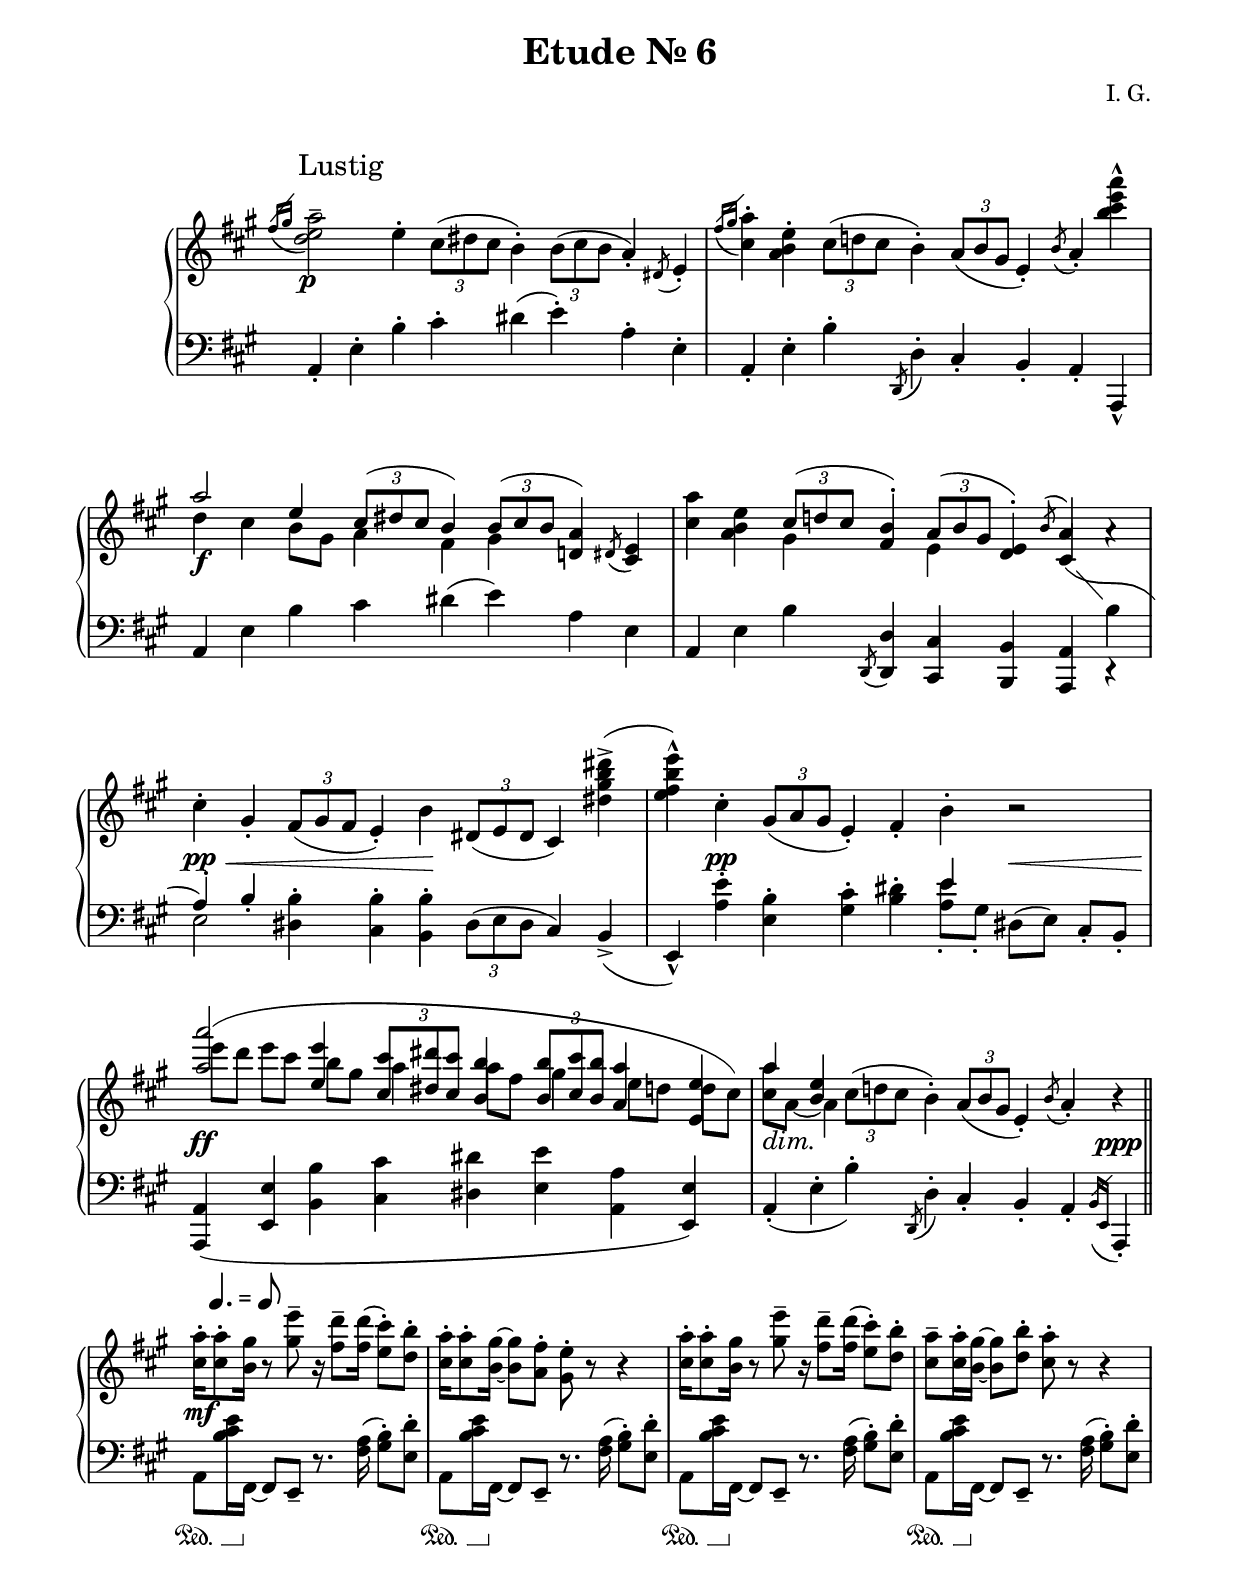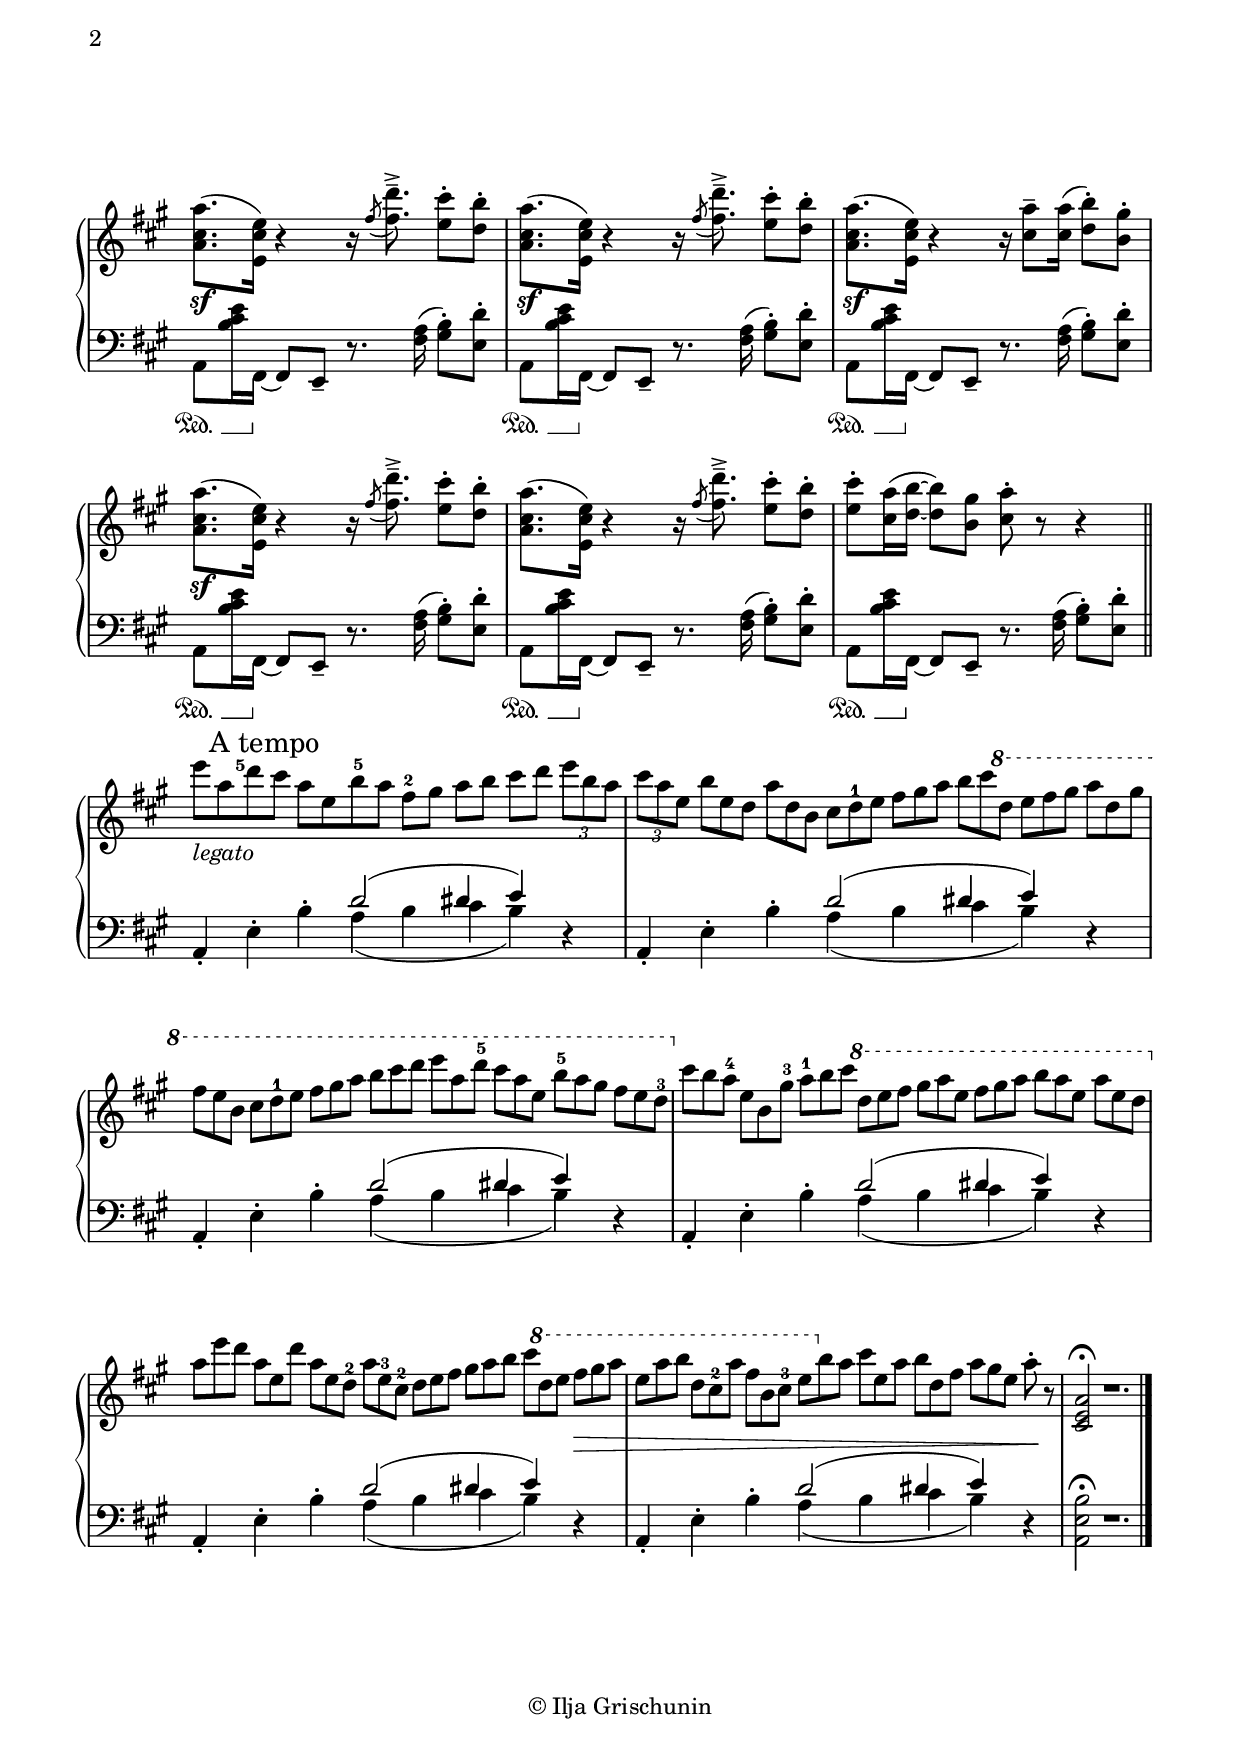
\version "2.19.15"
%\version "2.18.0"

\language "deutsch"

\header {
  title = "Etude № 6"
  composer = "I. G."
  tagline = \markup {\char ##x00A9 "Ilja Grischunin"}
}

\paper {
  #(set-paper-size "a4")
  top-system-spacing #'basic-distance = #20
  top-markup-spacing #'basic-distance = #10
  markup-system-spacing #'basic-distance = #20
  system-system-spacing #'basic-distance = #16
  last-bottom-spacing #'basic-distance = #15
  left-margin = 15
  right-margin = 15
  %two-sided = ##t
  %inner-margin = 25
  %outer-margin = 15
}

gmult = #1.5

\layout {
  \context {
    \PianoStaff
    \consists #Span_stem_engraver
  }
  \context{
    \Score
    %\override StaffGrouper.staff-staff-spacing.basic-distance = #13
    \remove "Bar_number_engraver"
  }
  \context {
    \Dynamics {
      \override VerticalAxisGroup.nonstaff-relatedstaff-spacing =
      #`((basic-distance . 0)
         (padding . 0))
    }
  }
}

\version "2.19.15"
%\version "2.18.0"

\language "deutsch"

%%%%%%%%% SCRIPTS %%%%%%%%%
makeOctaves =
#(define-music-function (parser location arg mus)
   (integer? ly:music?)
   #{<<
     \withMusicProperty #'to-relative-callback
     #(lambda (m p)
        (let ((mu (ly:music-property m 'element)))
          (ly:music-transpose mu (ly:make-pitch (- arg) 0 0))
          (ly:make-music-relative! mu p)
          (ly:music-transpose mu (ly:make-pitch arg 0 0)))
        p)
     \transpose c' $(ly:make-pitch arg 0 0) $mus
     $mus
     >>
   #})

pocoCr =
#(make-music 'CrescendoEvent
   'span-type 'text
   'span-text "poco cresc.")
pocoDim =
#(make-music 'CrescendoEvent
   'span-type 'text
   'span-text "poco dimin.")

slash =
#(define-music-function (parser location ang stem-fraction protrusion)
   (number? number? number?)
   (remove-grace-property 'Voice 'Stem 'direction) ; necessary?
   #{
     \once \override Stem #'stencil =
     #(lambda (grob)
        (let* ((X-parent (ly:grob-parent grob X))
               (is-rest? (ly:grob? (ly:grob-object X-parent 'rest))))
          (if is-rest?
              empty-stencil
              (let* ((ang (degrees->radians ang))
                     ; We need the beam and its slope so that slash will
                     ; extend uniformly past the stem and the beam
                     (beam (ly:grob-object grob 'beam))
                     (beam-X-pos (ly:grob-property beam 'X-positions))
                     (beam-Y-pos (ly:grob-property beam 'positions))
                     (beam-slope (/ (- (cdr beam-Y-pos) (car beam-Y-pos))
                                   (- (cdr beam-X-pos) (car beam-X-pos))))
                     (beam-angle (atan beam-slope))
                     (stem-Y-ext (ly:grob-extent grob grob Y))
                     ; Stem.length is expressed in half staff-spaces
                     (stem-length (/ (ly:grob-property grob 'length) 2.0))
                     (dir (ly:grob-property grob 'direction))
                     ; if stem points up. car represents segment of stem
                     ; closest to notehead; if down, cdr does
                     (stem-ref (if (= dir 1) (car stem-Y-ext) (cdr stem-Y-ext)))
                     (stem-segment (* stem-length stem-fraction))
                     ; Where does slash cross the stem?
                     (slash-stem-Y (+ stem-ref (* dir stem-segment)))
                     ; These are values for the portion of the slash that
                     ; intersects the beamed group.
                     (dx (/ (- stem-length stem-segment)
                           (- (tan ang) (* dir beam-slope))))
                     (dy (* (tan ang) dx))
                     ; Now, we add in the wings
                     (protrusion-dx (* (cos ang) protrusion))
                     (protrusion-dy (* (sin ang) protrusion))
                     (x1 (- protrusion-dx))
                     (y1 (- slash-stem-Y (* dir protrusion-dy)))
                     (x2 (+ dx protrusion-dx))
                     (y2 (+ slash-stem-Y
                           (* dir (+ dy protrusion-dy))))
                     (th (ly:staff-symbol-line-thickness grob))
                     (stil (ly:stem::print grob)))

                (ly:stencil-add
                 stil
                 (make-line-stencil th x1 y1 x2 y2))))))
   #})

slashI = {
  \slash 50 0.6 1.0
}

slashII = {
  \slash 45 0.5 0.8
}

%%%%%%%%%%%%%%%%%%%%%%%%%%%%%%%%%%%%%%%%%%%%%%%%%%%%
globalSechs = {
  \override Staff.TimeSignature #'stencil = ##f
  \key a \major
  \time 8/4
}
%%%%%%%%%%% RH %%%%%%%%%%%%
rechtsSechs = \relative {
  \override Staff.TimeSignature #'stencil = ##f
  \key a \major
  \time 8/4
  \clef treble
  \override Score.RehearsalMark.extra-offset = #'(4 . 2)
  \mark "Lustig"
  %\override Score.SpacingSpanner.strict-note-spacing = ##t
  %\set Score.proportionalNotationDuration = #(ly:make-moment 1/8)
  %\set Staff.printKeyCancellation = ##f
  \acciaccatura {\slashI fis''16 gis} <d e a>2-- e4-.
  \times 2/3 {cis8( dis cis} h4-.)
  \times 2/3 {h8( cis h} a4-.)
  \acciaccatura dis,8 e4-.
  \acciaccatura {\slashII fis'16 gis} <cis, a'>4-.
  <a h e>-. \times 2/3 {cis8( d! cis} h4-.)
  \times 2/3 {a8( h gis} e4-.)\acciaccatura h'8 a4-.
  <h' cis e a>-^
  <<
    {
      a2 e4 \times 2/3 {cis8( dis cis} h4)
      \times 2/3 {h8( cis h} <d,! a'>4)
    }
    \\
    {
      d' cis h8 gis a4 fis gis s
    }
  >>
  \acciaccatura dis8 <cis e>4
  <cis' a'><a h e>
  <<
    {
      \times 2/3 {cis8( d! cis} <fis, h>4-.)
      \times 2/3 {a8( h gis} <d e>4-.)
      \acciaccatura h'8 a4 a\rest
      \stemDown
      cis-.
      \stemUp
      gis_.
    }
    \\
    {
      gis s e s
      \stemUp
      \shape #'(
                 ((-1 . -2) (-.5 . -5) (-1.5 . 1) (.5 . 0))
                 ((0 . 0) (0 . -1) (0 . -2) (-.5 . -2.5))
                 ) Slur
      cis4^(
      \once\showStaffSwitch
      \change Staff = LH
      \stemDown
      h
      \stemUp
      a^.) h-.
      \change Staff = RH
    }
  >>
  \times 2/3 {fis'8( gis fis} e4-.) h'
  \times 2/3 {dis,8( e dis} cis4)<dis' gis h dis>->(
  <e fis h e>-^) cis-.\times 2/3 {gis8( a gis}
  e4-.) fis-. h-. r2
  <<
    {
      \makeOctaves #1 {
        a'2 e4 \times 2/3 {cis8 dis cis} h4
        \times 2/3 {h8 cis h} a4 e
      }
    }
    \\
    {
      \shape #'((-.5 . 1) (1 . 4) (0 . 5) (0 . 1)) Slur
      \override NoteColumn.force-hshift = #1.3
      e''8^( d e cis h gis a4
      \override NoteColumn.force-hshift = #1.5
      a8 fis
      \override NoteColumn.force-hshift = #1.3
      gis4 e8 d
      \override NoteColumn.force-hshift = #1.5
      d cis)
    }
  >>
  <<
    {
      a'4 <h, e>
    }
    \\
    {
      \revert NoteColumn.force-hshift
      <cis a'>8 a~ a4
    }
  >>
  \times 2/3 {cis8( d! cis} h4-.)
  \times 2/3 {a8( h gis} e4-.)\acciaccatura h'8 a4-. r
  \bar "||"
  \time 4/4
  \override Score.RehearsalMark.extra-offset = #'(4 . 1)
  \mark \markup {
    \fontsize #-1
    \concat {
      \smaller \note #"4." #1
      \smaller " = "
      \smaller \note #"8" #1
    }
  }
  <cis a'>16-. q8-. <h gis'>16 r8 <gis' e'>--
  r16 <fis d'>8-- q16( <e cis'>8-.) <d h'>-.
  <cis a'>16-. q8-. <h gis'>16~ q8 <a fis'>-. <gis e'>-. r r4
  <cis a'>16-. q8-. <h gis'>16 r8 <gis' e'>--
  r16 <fis d'>8-- q16( <e cis'>8-.) <d h'>-.
  <cis a'>-- q16-. <h gis'>16~ q8 <d h'>-. <cis a'>-. r r4
  <a cis a'>8.( <e cis' e>16) r4 r16
  \acciaccatura fis'8 <fis d'>8.---><e cis'>8-. <d h'>-.
  <a cis a'>8.( <e cis' e>16) r4 r16
  \acciaccatura fis'8 <fis d'>8.---><e cis'>8-. <d h'>-.
  <a cis a'>8.( <e cis' e>16) r4 r16
  <cis' a'>8-- q16( <d h'>8)-. <h gis'>-.
  <a cis a'>8.( <e cis' e>16) r4 r16
  \acciaccatura fis'8 <fis d'>8.---><e cis'>8-. <d h'>-.
  <a cis a'>8.( <e cis' e>16) r4 r16
  \acciaccatura fis'8 <fis d'>8.---><e cis'>8-. <d h'>-.
  <e cis'>8-. <cis a'>16( <d h'>~ q8)<h gis'><cis a'>-. r r4
  \break
  \bar "||"
  \time 8/4
  \override Score.RehearsalMark.extra-offset = #'(4 . -0.2)
  \mark "A tempo"
  \override Fingering.staff-padding = #'()
  e'8[-\markup {\italic legato} a,
  d
  -\tweak X-offset #-1
  -\tweak Y-offset #4.5 
  -5 
  cis] a[ e h'-5 a]
  fis-2 gis a h cis d
  \tuplet 3/2 4 {
    e8 h a cis a e
    \override TupletNumber #'transparent = ##t
    h' e, d a' d, h cis d-1 e fis gis a
    h cis
    \ottava #1
    \set Staff.ottavation = #"8"
    d e fis gis a d, gis fis e h cis d-1 e fis gis a h cis d
    e a, d-5 cis a e h'-5 a gis fis e d-3
    \ottava #0
    cis h a-4 e h gis'-3 a-1 h cis
    \ottava #1
    \set Staff.ottavation = #"8"
    d e fis gis a e fis gis a h a e a e d
    \ottava #0
    a e' d a e d' a e d-2 a' e-3 cis-2 d e fis gis a h cis
    \ottava #1
    \set Staff.ottavation = #"8"
    d e fis gis a e a h d, cis-2 a' fis h, cis-3 e
    \ottava #0
    h a cis e, a h d, fis a gis e
  }
  a8-. r <cis,, e a>2\fermata r1.
  \bar "|."
}
%%%%%%%%%%% LH %%%%%%%%%%%%
linksSechs = \relative {
  \override Staff.TimeSignature #'stencil = ##f
  \key a \major
  \time 8/4
  \clef bass
  %\set Staff.printKeyCancellation = ##f
  \grace {s8}
  a,4-. e'-. h'-. cis-. dis( e)-. a,-. e-.
  a,-. e'-. h'-.
  \acciaccatura d,,8 d'4-. cis-. h-. a-. a,-^
  a'4 e' h' cis dis( e) a, e a, e' h'
  \acciaccatura d,,8 \makeOctaves #1 {d4 cis h a} r
  e''2 <dis h'>4-. <cis h'>-. <h h'>-.
  \times 2/3 {dis8( e dis} cis4) h->(
  e,-^)<a' e'>-.<e h'>-.<gis cis>-.<h dis>-.
  <<
    {
      e
    }
    \\
    {
      <a, e'>8-. gis-.
    }
  >>
  dis( e) cis-. h-.
  \makeOctaves #-1 {a4_( e' h' cis dis e a, e)}
  a,_(-. e'-. h')-. \acciaccatura d,,8 d'4-. cis-. h-. a-.
  \acciaccatura {\slashII h16 e,} a,4-.
  \bar "||"
  \time 4/4
  \set Staff.pedalSustainStyle = #'mixed
  \repeat unfold 10 {
    a'8\sustainOn <h' cis e>16 fis,~\sustainOff fis8 e--
    r8. <fis' a>16( <gis h>8-.) <e d'>-.
  }
  \bar "||"
  \repeat unfold 6 {
    a,4-. e'-. h'-.
    <<
      {
        d2( dis4 e)
      }
      \\
      {
        a,4( h cis h)
      }
    >>
    r
  }
  <a, e' h'>2\fermata r1.
  \bar "|."
}
%%%%%%%%%%%%D%%%%%%%%%%%%
dynamicSechs = {
  \override DynamicTextSpanner.style = #'none
  \override Hairpin.to-barline = ##f
  \override Hairpin.extra-offset = #'(0 . -0.5)
  s1*4\p s\f s1\pp\< s\! s4 s1\pp s4 s2\< s1*2\ff
  s1\dim s2. s4\ppp s1*4\mf s1\sf s1\sf s1\sf s1*3\sf
  s1*9 s2.
  \override Hairpin.extra-offset = #'(0 . 0.5)
  s4\> s1 s2. s4\! s1*2
}


%%%%%%%%%%%%%%%%%%%%%%
\score {
  \new PianoStaff <<
    \new Staff = "RH" \rechtsSechs
    \new Dynamics = "DYN" \dynamicSechs
    \new Staff = "LH" \linksSechs
  >>
}